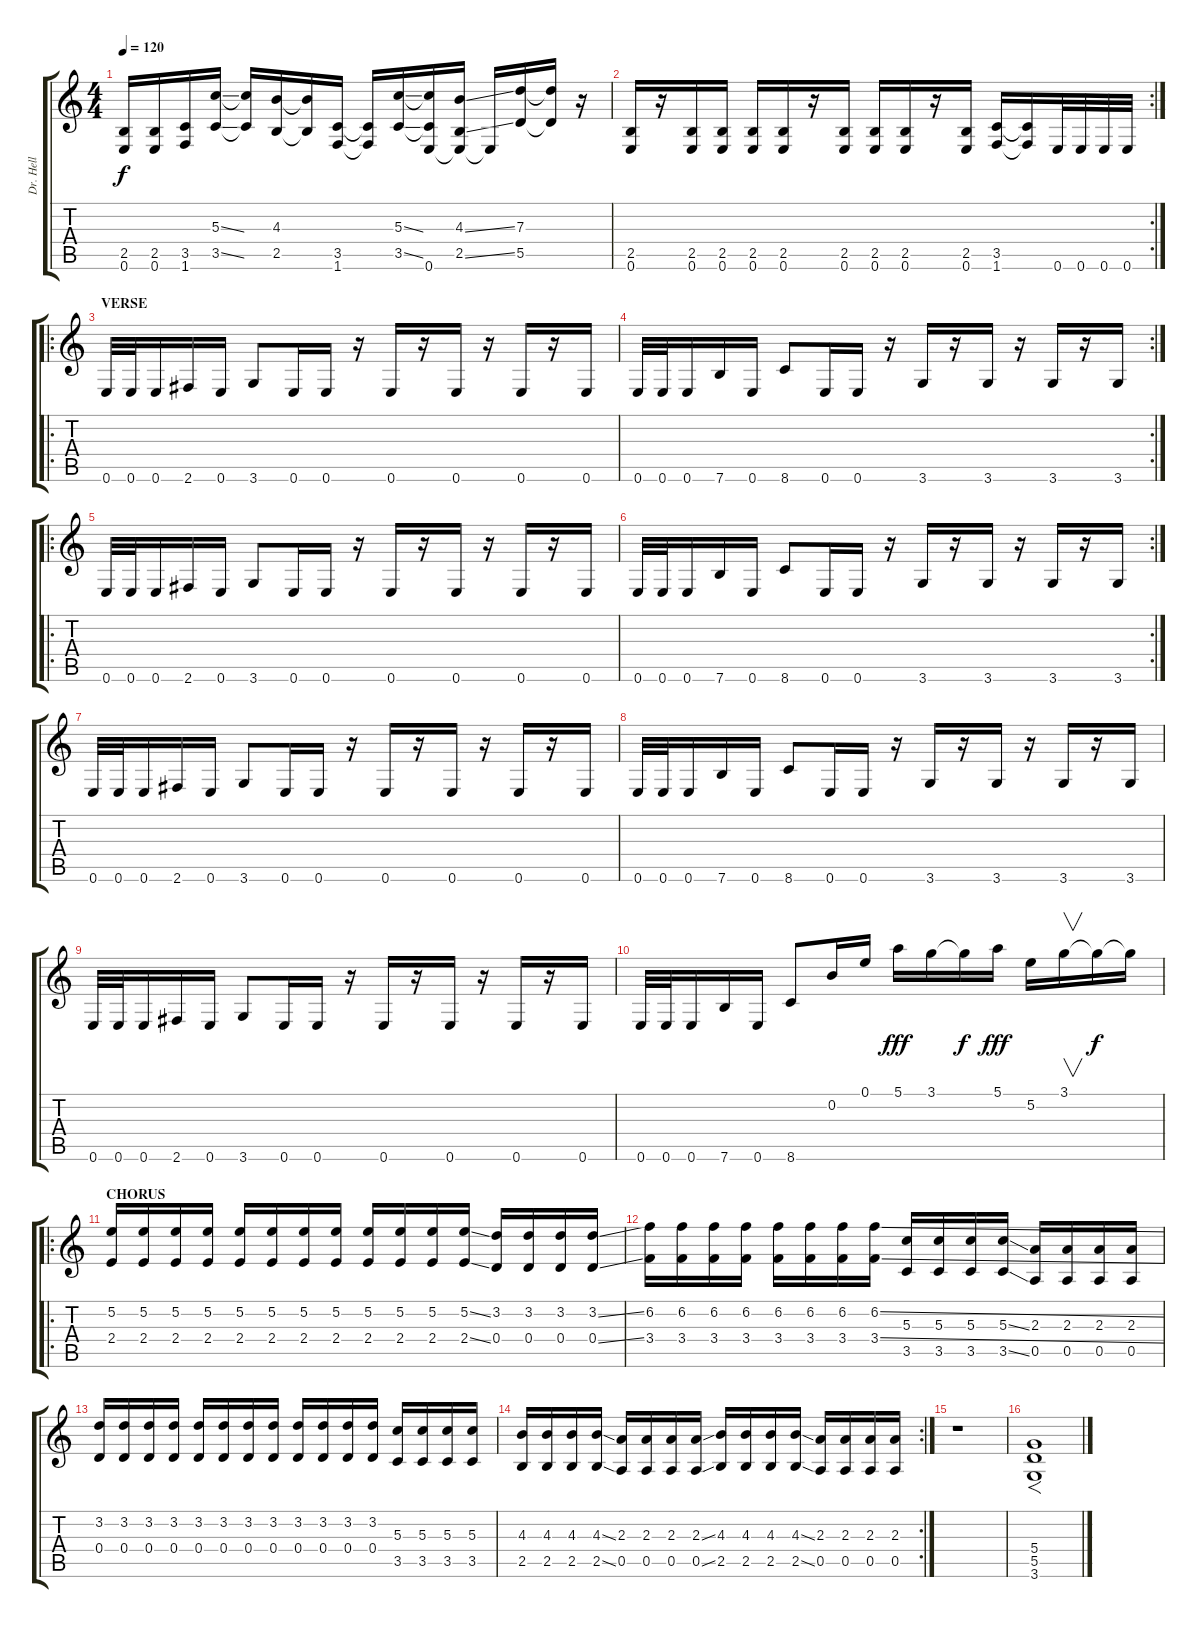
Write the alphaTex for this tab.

\track ("Dr. Hell" "Dr. Hell") {instrument overdrivenguitar}
\staff {score tabs}
\tuning (E4 B3 G3 D3 A2 E2) {hide}
\ts (4 4)
\tempo 120
\clef g2
\ks c
(2.5 0.6).16{dy f} (2.5 0.6).16 (3.5 1.6).16 (5.3{ss} 3.5{ss}).16 (5.3{t} 3.5{t}).16 (4.3 2.5).16 (4.3{t} 2.5{t}).16 (3.5 1.6).16 (3.5{t} 1.6{t}).16 (5.3{ss} 3.5{ss}).16 (5.3{t} 3.5{t} 0.6).16 (4.3{ss} 2.5{ss} 0.6{t}).16 0.6{t}.16 (7.3 5.5).16 (7.3{t} 5.5{t}).16 r.16 |
\rc 2
(2.5 0.6).16 r.16 (2.5 0.6).16 (2.5 0.6).16 (2.5 0.6).16 (2.5 0.6).16 r.16 (2.5 0.6).16 (2.5 0.6).16 (2.5 0.6).16 r.16 (2.5 0.6).16 (3.5 1.6).16 (3.5{t} 1.6{t}).16 0.6.32 0.6.32 0.6.32 0.6.32 |
\ro
\section ("" "VERSE")
0.6.32 0.6.32 0.6.16 2.6.16 0.6.16 3.6.8 0.6.16 0.6.16 r.16 0.6.16 r.16 0.6.16 r.16 0.6.16 r.16 0.6.16 |
\rc 2
0.6.32 0.6.32 0.6.16 7.6.16 0.6.16 8.6.8 0.6.16 0.6.16 r.16 3.6.16 r.16 3.6.16 r.16 3.6.16 r.16 3.6.16 |
\ro
0.6.32 0.6.32 0.6.16 2.6.16 0.6.16 3.6.8 0.6.16 0.6.16 r.16 0.6.16 r.16 0.6.16 r.16 0.6.16 r.16 0.6.16 |
\rc 2
0.6.32 0.6.32 0.6.16 7.6.16 0.6.16 8.6.8 0.6.16 0.6.16 r.16 3.6.16 r.16 3.6.16 r.16 3.6.16 r.16 3.6.16 |
0.6.32 0.6.32 0.6.16 2.6.16 0.6.16 3.6.8 0.6.16 0.6.16 r.16 0.6.16 r.16 0.6.16 r.16 0.6.16 r.16 0.6.16 |
0.6.32 0.6.32 0.6.16 7.6.16 0.6.16 8.6.8 0.6.16 0.6.16 r.16 3.6.16 r.16 3.6.16 r.16 3.6.16 r.16 3.6.16 |
0.6.32 0.6.32 0.6.16 2.6.16 0.6.16 3.6.8 0.6.16 0.6.16 r.16 0.6.16 r.16 0.6.16 r.16 0.6.16 r.16 0.6.16 |
0.6.32 0.6.32 0.6.16 7.6.16 0.6.16 8.6.8 0.2.16 0.1.16 5.1.16{dy fff} 3.1.16 3.1{t}.16{dy f} 5.1.16{dy fff} 5.2.16 3.1.16{v} 3.1{t}.16{dy f} 3.1{t}.16 |
\ro
\section ("" "CHORUS")
(5.2 2.4).16{instrument distortionguitar} (5.2 2.4).16 (5.2 2.4).16 (5.2 2.4).16 (5.2 2.4).16 (5.2 2.4).16 (5.2 2.4).16 (5.2 2.4).16 (5.2 2.4).16 (5.2 2.4).16 (5.2 2.4).16 (5.2{ss} 2.4{ss}).16 (3.2 0.4).16 (3.2 0.4).16 (3.2 0.4).16 (3.2{ss} 0.4{ss}).16 |
(6.2 3.4).16 (6.2 3.4).16 (6.2 3.4).16 (6.2 3.4).16 (6.2 3.4).16 (6.2 3.4).16 (6.2 3.4).16 (6.2{ss} 3.4{ss}).16 (5.3 3.5).16 (5.3 3.5).16 (5.3 3.5).16 (5.3{ss} 3.5{ss}).16 (2.3 0.5).16 (2.3 0.5).16 (2.3 0.5).16 (2.3 0.5).16 |
(3.2 0.4).16 (3.2 0.4).16 (3.2 0.4).16 (3.2 0.4).16 (3.2 0.4).16 (3.2 0.4).16 (3.2 0.4).16 (3.2 0.4).16 (3.2 0.4).16 (3.2 0.4).16 (3.2 0.4).16 (3.2 0.4).16 (5.3 3.5).16 (5.3 3.5).16 (5.3 3.5).16 (5.3 3.5).16 |
\rc 2
(4.3 2.5).16 (4.3 2.5).16 (4.3 2.5).16 (4.3{ss} 2.5{ss}).16 (2.3 0.5).16 (2.3 0.5).16 (2.3 0.5).16 (2.3{ss} 0.5{ss}).16 (4.3 2.5).16 (4.3 2.5).16 (4.3 2.5).16 (4.3{ss} 2.5{ss}).16 (2.3 0.5).16 (2.3 0.5).16 (2.3 0.5).16 (2.3 0.5).16 |
r.1 |
(5.4 5.5 3.6).1{f}
